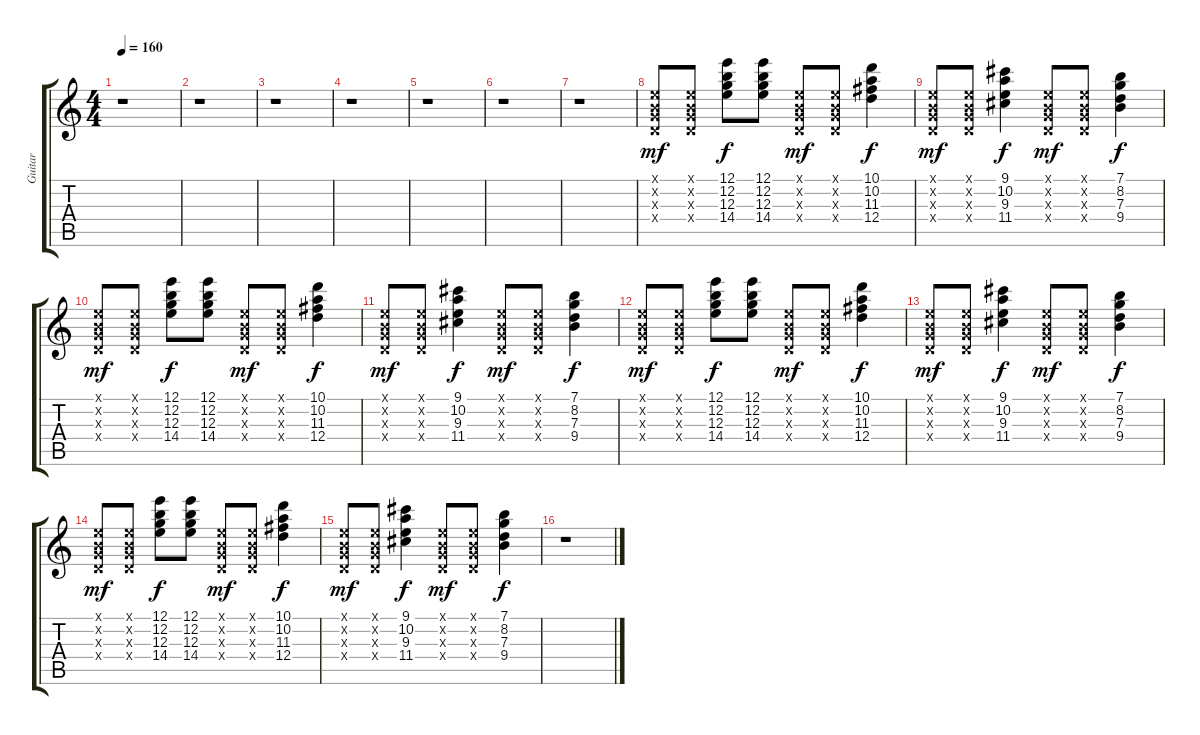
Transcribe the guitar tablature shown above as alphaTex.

\track ("Guitar" "Guitar") {instrument electricguitarclean}
\staff {score tabs}
\tuning (E4 B3 G3 D3 A2 E2) {hide}
\ts (4 4)
\tempo 160
\clef g2
\ks c
r.1{dy f} |
r.1 |
r.1 |
r.1 |
r.1 |
r.1 |
r.1 |
(0.1{x} 0.2{x} 0.3{x} 0.4{x}).8{dy mf} (0.1{x} 0.2{x} 0.3{x} 0.4{x}).8 (12.1 12.2 12.3 14.4).8{dy f} (12.1 12.2 12.3 14.4).8 (0.1{x} 0.2{x} 0.3{x} 0.4{x}).8{dy mf} (0.1{x} 0.2{x} 0.3{x} 0.4{x}).8 (10.1 10.2 11.3 12.4).4{dy f} |
(0.1{x} 0.2{x} 0.3{x} 0.4{x}).8{dy mf} (0.1{x} 0.2{x} 0.3{x} 0.4{x}).8 (9.1 10.2 9.3 11.4).4{dy f} (0.1{x} 0.2{x} 0.3{x} 0.4{x}).8{dy mf} (0.1{x} 0.2{x} 0.3{x} 0.4{x}).8 (7.1 8.2 7.3 9.4).4{dy f} |
(0.1{x} 0.2{x} 0.3{x} 0.4{x}).8{dy mf} (0.1{x} 0.2{x} 0.3{x} 0.4{x}).8 (12.1 12.2 12.3 14.4).8{dy f} (12.1 12.2 12.3 14.4).8 (0.1{x} 0.2{x} 0.3{x} 0.4{x}).8{dy mf} (0.1{x} 0.2{x} 0.3{x} 0.4{x}).8 (10.1 10.2 11.3 12.4).4{dy f} |
(0.1{x} 0.2{x} 0.3{x} 0.4{x}).8{dy mf} (0.1{x} 0.2{x} 0.3{x} 0.4{x}).8 (9.1 10.2 9.3 11.4).4{dy f} (0.1{x} 0.2{x} 0.3{x} 0.4{x}).8{dy mf} (0.1{x} 0.2{x} 0.3{x} 0.4{x}).8 (7.1 8.2 7.3 9.4).4{dy f} |
(0.1{x} 0.2{x} 0.3{x} 0.4{x}).8{dy mf} (0.1{x} 0.2{x} 0.3{x} 0.4{x}).8 (12.1 12.2 12.3 14.4).8{dy f} (12.1 12.2 12.3 14.4).8 (0.1{x} 0.2{x} 0.3{x} 0.4{x}).8{dy mf} (0.1{x} 0.2{x} 0.3{x} 0.4{x}).8 (10.1 10.2 11.3 12.4).4{dy f} |
(0.1{x} 0.2{x} 0.3{x} 0.4{x}).8{dy mf} (0.1{x} 0.2{x} 0.3{x} 0.4{x}).8 (9.1 10.2 9.3 11.4).4{dy f} (0.1{x} 0.2{x} 0.3{x} 0.4{x}).8{dy mf} (0.1{x} 0.2{x} 0.3{x} 0.4{x}).8 (7.1 8.2 7.3 9.4).4{dy f} |
(0.1{x} 0.2{x} 0.3{x} 0.4{x}).8{dy mf} (0.1{x} 0.2{x} 0.3{x} 0.4{x}).8 (12.1 12.2 12.3 14.4).8{dy f} (12.1 12.2 12.3 14.4).8 (0.1{x} 0.2{x} 0.3{x} 0.4{x}).8{dy mf} (0.1{x} 0.2{x} 0.3{x} 0.4{x}).8 (10.1 10.2 11.3 12.4).4{dy f} |
(0.1{x} 0.2{x} 0.3{x} 0.4{x}).8{dy mf} (0.1{x} 0.2{x} 0.3{x} 0.4{x}).8 (9.1 10.2 9.3 11.4).4{dy f} (0.1{x} 0.2{x} 0.3{x} 0.4{x}).8{dy mf} (0.1{x} 0.2{x} 0.3{x} 0.4{x}).8 (7.1 8.2 7.3 9.4).4{dy f} |
r.1
